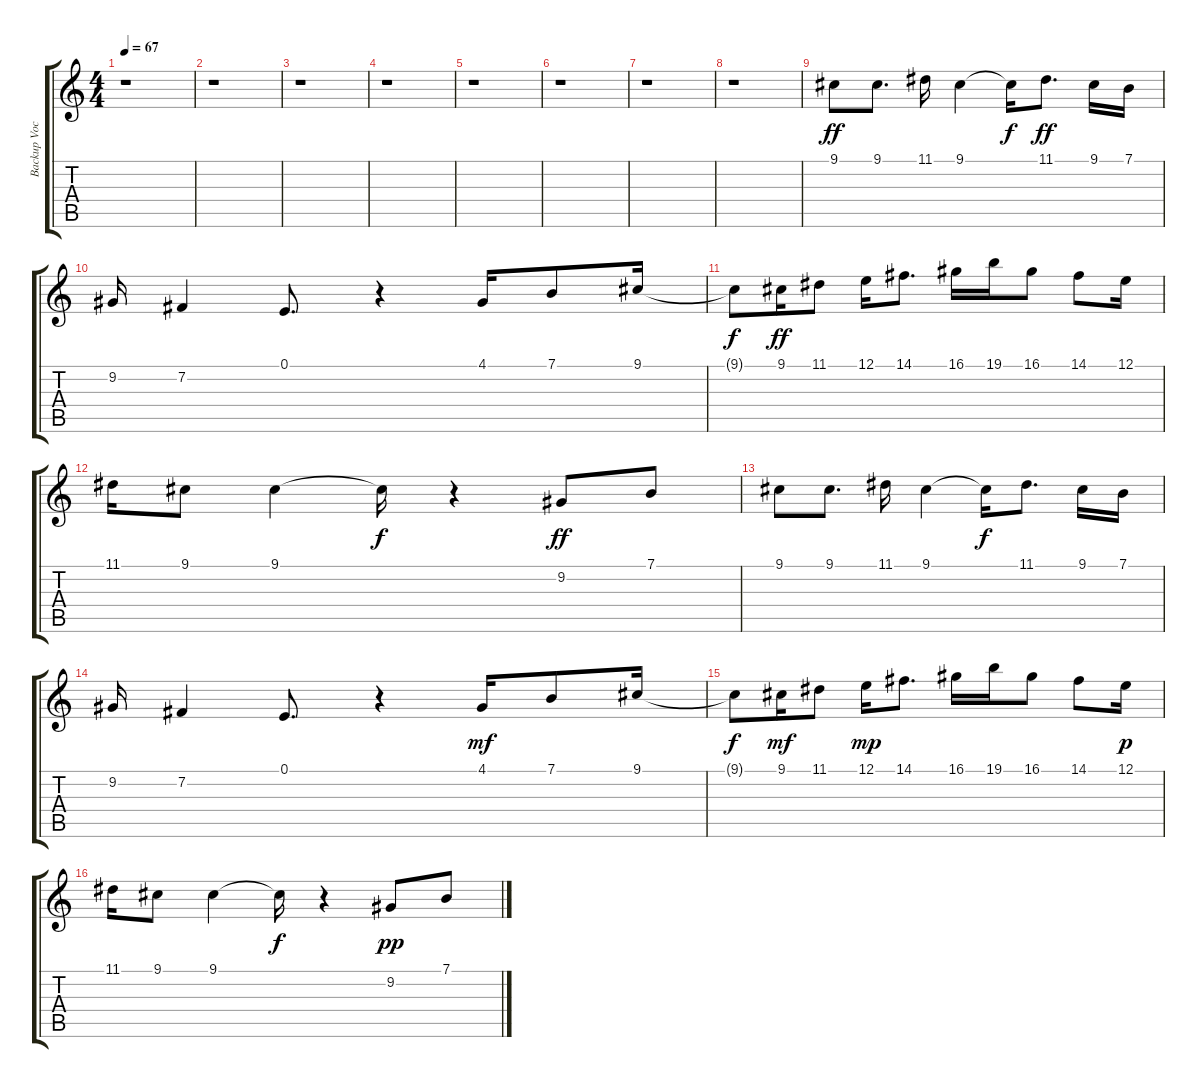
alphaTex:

\track ("Backup Vocal" "Backup Voc") {instrument choiraahs}
\staff {score tabs}
\tuning (E4 B3 G3 D3 A2 E2) {hide}
\ts (4 4)
\tempo 67
\clef g2
\ks c
r.1{dy mf} |
r.1 |
r.1 |
r.1 |
r.1 |
r.1 |
r.1 |
r.1 |
9.1.8{dy ff} 9.1.8{d} 11.1.16 9.1.4 9.1{t}.16{dy f} 11.1.8{d dy ff} 9.1.16 7.1.16 |
9.2.16 7.2.4 0.1.8{d} r.4 4.1.16 7.1.8 9.1.16 |
9.1{t}.8{dy f} 9.1.16{dy ff} 11.1.8 12.1.16 14.1.8{d} 16.1.16 19.1.16 16.1.8 14.1.8 12.1.16 |
11.1.16 9.1.8 9.1.4 9.1{t}.16{dy f} r.4 9.2.8{dy ff} 7.1.8 |
9.1.8 9.1.8{d} 11.1.16 9.1.4 9.1{t}.16{dy f} 11.1.8{d} 9.1.16 7.1.16 |
9.2.16 7.2.4 0.1.8{d} r.4 4.1.16{dy mf} 7.1.8 9.1.16 |
9.1{t}.8{dy f} 9.1.16{dy mf} 11.1.8 12.1.16{dy mp} 14.1.8{d} 16.1.16 19.1.16 16.1.8 14.1.8 12.1.16{dy p} |
11.1.16 9.1.8 9.1.4 9.1{t}.16{dy f} r.4 9.2.8{dy pp} 7.1.8
